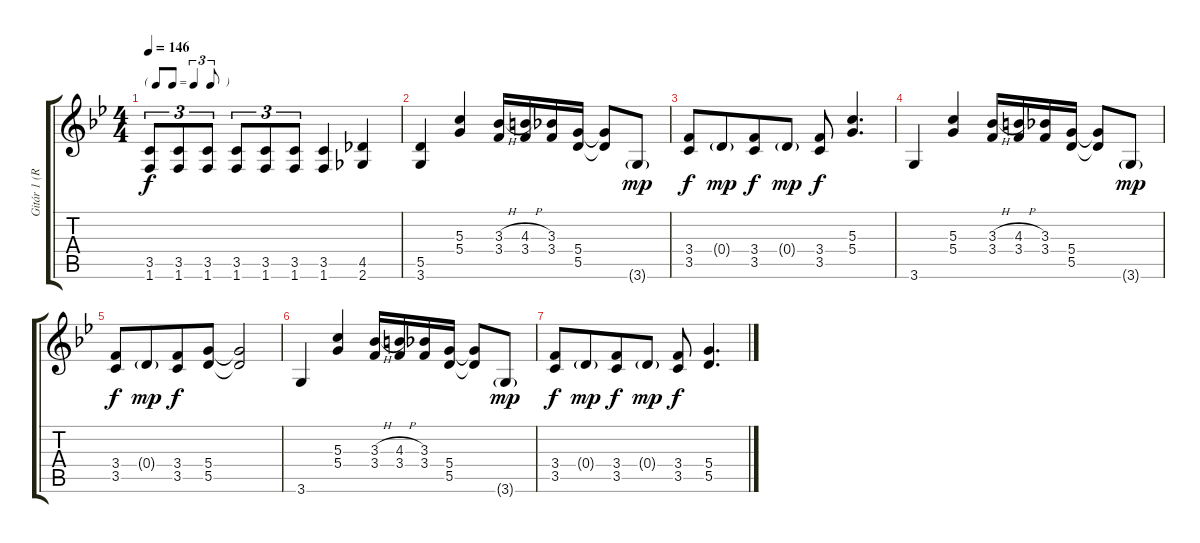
\track ("Gitár 1 (Ritchie Blackmore)" "Gitár 1 (R") {instrument distortionguitar}
\staff {score tabs}
\tuning (E4 B3 G3 D3 A2 E2) {hide}
\ts (4 4)
\tf triplet8th
\tempo 146
\clef g2
\ks bb
(3.5 1.6).8{tu (3 2) dy f} (3.5 1.6).8{tu (3 2)} (3.5 1.6).8{tu (3 2)} (3.5 1.6).8{tu (3 2)} (3.5 1.6).8{tu (3 2)} (3.5 1.6).8{tu (3 2)} (3.5 1.6).4 (4.5 2.6).4 |
(5.5 3.6).4 (5.3 5.4).4 (3.3{h} 3.4).16 (4.3{h} 3.4).16 (3.3 3.4).16 (5.4 5.5).16 (5.4{t} 5.5{t}).8 3.6{g}.8{dy mp} |
(3.4 3.5).8{dy f volume 1} 0.4{g}.8{dy mp beam merge} (3.4 3.5).8{dy f} 0.4{g}.8{dy mp} (3.4 3.5).8{dy f} (5.3 5.4).4{d} |
3.6.4 (5.3 5.4).4 (3.3{h} 3.4).16 (4.3{h} 3.4).16 (3.3 3.4).16 (5.4 5.5).16 (5.4{t} 5.5{t}).8 3.6{g}.8{dy mp} |
(3.4 3.5).8{dy f} 0.4{g}.8{dy mp beam merge} (3.4 3.5).8{dy f} (5.4 5.5).8 (5.4{t} 5.5{t}).2 |
3.6.4 (5.3 5.4).4 (3.3{h} 3.4).16 (4.3{h} 3.4).16 (3.3 3.4).16 (5.4 5.5).16 (5.4{t} 5.5{t}).8 3.6{g}.8{dy mp} |
(3.4 3.5).8{dy f} 0.4{g}.8{dy mp beam merge} (3.4 3.5).8{dy f} 0.4{g}.8{dy mp} (3.4 3.5).8{dy f} (5.4 5.5).4{d}
